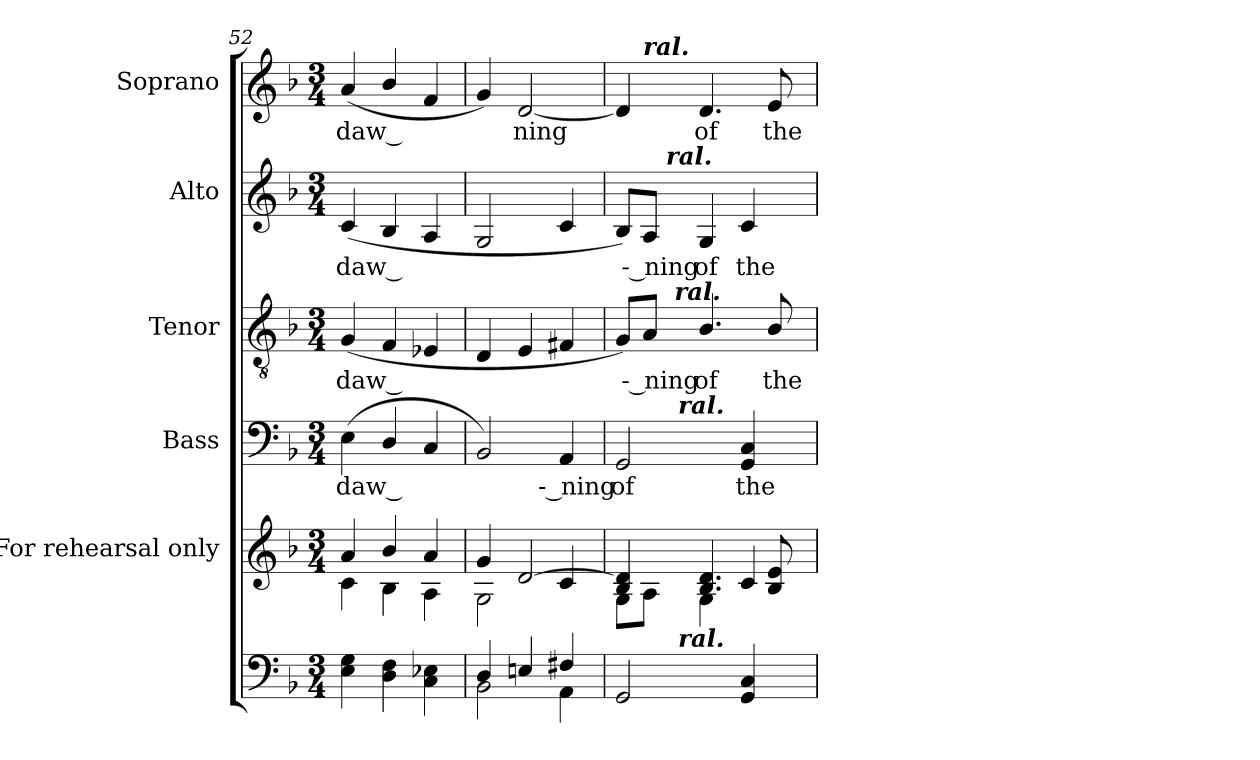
**kern	**kern	**kern	**text	**kern	**text	**kern	**text	**kern	**text
*part6	*part5	*part4	*part4	*part3	*part3	*part2	*part2	*part1	*part1
*staff6	*staff5	*staff4	*staff4	*staff3	*staff3	*staff2	*staff2	*staff1	*staff1
*	*I"For  rehearsal  only	*I"Bass	*	*I"Tenor	*	*I"Alto	*	*I"Soprano	*
*	*	*I'B	*	*I'T	*	*I'A	*	*I'S	*
*clefF4	*clefG2	*clefF4	*	*clefGv2	*	*clefG2	*	*clefG2	*
*	*	*	*	*ITrd7c12	*	*	*	*	*
*k[b-]	*k[b-]	*k[b-]	*	*k[b-]	*	*k[b-]	*	*k[b-]	*
*F:	*F:	*F:	*	*F:	*	*F:	*	*F:	*
*M3/4	*M3/4	*M3/4	*	*M3/4	*	*M3/4	*	*M3/4	*
=52	=52	=52	=52	=52	=52	=52	=52	=52	=52
*	*^	*	*	*	*	*	*	*	*
!	!	!	!	!LO:LY:b:color=#000000	!	!	!	!	!	!
!	!	!	!	!	!	!LO:LY:b:color=#000000	!	!	!	!
!	!	!	!	!	!	!	!	!LO:LY:b:color=#000000	!	!
!	!	!	!	!	!	!	!	!	!	!LO:LY:b:color=#000000
4Ei\ 4Gi	4ai/	4ci\	(4Ei\	daw --	(4GGi/	daw --	(4ci/	daw --	(4ai/	daw --
4Di\ 4Fi	4b-i/	4B-i\	4Di/	.	4FFi/	.	4B-i/	.	4b-i/	.
!	!	!	!	!	!	!	!	!	!	!LO:LY:b:color=#000000
4Ci\ 4E-Xi	4ai/	4Ai\	4Ci/	.	4EE-Xi/	.	4Ai/	.	4fi/	--
=53	=53	=53	=53	=53	=53	=53	=53	=53	=53	=53
*^	*	*	*	*	*	*	*	*	*	*
4Di/	2BB-i\	4gi/	2Gi\	2BB-i/)	.	4DDi/	.	2Gi/	.	4gi/)	.
!	!	!	!	!	!	!	!	!	!	!	!LO:LY:b:color=#000000
4Eni/	.	[2di/	.	.	.	4EEi/	.	.	.	[2di/	- ning
!	!	!	!	!	!LO:LY:b:color=#000000	!	!	!	!	!	!
4F#Xi/	4AAi\	.	4ci/	4AAi/	-- ning	4FF#Xi/	.	4ci/	.	.	.
=54	=54	=54	=54	=54	=54	=54	=54	=54	=54	=54	=54
!	!	!	!	!	!LO:LY:b:color=#000000	!	!	!	!	!	!
*	*	*	*^	*^	*	*^	*	*^	*	*^	*
2.ryy	2GGi/	4B-i/ 4di]	8Gi\L	8ryy	2GGi/	8ryy	of	8GGi/L)	8ryy	.	8B-i/L)	8ryy	.	4di/]	8ryy	.
!	!	!	!	!	!	!	!	!	!	!LO:LY:b:color=#000000	!	!	!	!	!	!
!	!	!	!	!	!	!	!	!	!	!	!	!	!	!	!LO:TX:a:Bi:t=ral.	!
!	!	!	!	!	!	!	!	!	!	!	!	!	!LO:LY:b:color=#000000	!	!	!
.	.	.	8Ai\J	32ryy	.	32ryy	.	8AAi/J	32ryy	-- ning	8Ai/J	32.ryy	-- ning	.	2ryy	.
.	.	.	.	64ryy	.	64ryy	.	.	64ryy	.	.	.	.	.	.	.
!	!	!	!	!	!	!	!	!	!	!	!	!LO:TX:a:Bi:t=ral.	!	!	!	!
.	.	.	.	128...ryy	.	128...ryy	.	.	128ryy	.	.	2ryy	.	.	.	.
.	.	.	.	.	.	.	.	.	512.ryy	.	.	.	.	.	.	.
!	!	!	!	!	!	!	!	!	!LO:TX:a:Bi:t=ral.	!	!	!	!	!	!	!
.	.	.	.	.	.	.	.	.	2ryy	.	.	.	.	.	.	.
!	!	!	!	!	!	!LO:TX:a:Bi:t=ral.	!	!	!	!	!	!	!	!	!	!
!	!	!	!	!LO:TX:b:Bi:t=ral.	!	!	!	!	!	!	!	!	!	!	!	!
.	.	.	.	2ryy	.	2ryy	.	.	.	.	.	.	.	.	.	.
!	!	!	!	!	!	!	!	!	!	!LO:LY:b:color=#000000	!	!	!	!	!	!
!	!	!	!	!	!	!	!	!	!	!	!	!	!LO:LY:b:color=#000000	!	!	!
!	!	!	!	!	!	!	!	!	!	!	!	!	!	!	!	!LO:LY:b:color=#000000
.	.	4.B-i/ 4.di	4Gi\	.	.	.	.	4.BB-i/	.	of	4Gi/	.	of	4.di/	.	of
!	!	!	!	!	!	!	!LO:LY:b:color=#000000	!	!	!	!	!	!	!	!	!
!	!	!	!	!	!	!	!	!	!	!	!	!	!LO:LY:b:color=#000000	!	!	!
.	4GGi/ 4Ci	.	4ci/	.	4GGi/ 4Ci	.	the	.	.	.	4ci/	.	the	.	.	.
!	!	!	!	!	!	!	!	!	!	!LO:LY:b:color=#000000	!	!	!	!	!	!
!	!	!	!	!	!	!	!	!	!	!	!	!	!	!	!	!LO:LY:b:color=#000000
.	.	8B-i/ 8ei	.	.	.	.	.	8BB-i/	.	the	.	.	.	8ei/	8ryy	the
.	.	.	.	.	.	.	.	.	.	.	.	16ryy	.	.	.	.
.	.	.	.	.	.	.	.	.	16ryy	.	.	.	.	.	.	.
.	.	.	.	16ryy	.	16ryy	.	.	.	.	.	.	.	.	.	.
.	.	.	.	.	.	.	.	.	.	.	.	64ryy	.	.	.	.
.	.	.	.	.	.	.	.	.	256ryy	.	.	.	.	.	.	.
.	.	.	.	1024ryy	.	1024ryy	.	.	1024ryy	.	.	.	.	.	.	.
*v	*v	*	*	*	*v	*v	*	*v	*v	*	*v	*v	*	*v	*v	*
*	*v	*v	*v	*	*	*	*	*	*	*	*
=	=	=	=	=	=	=	=	=	=
*-	*-	*-	*-	*-	*-	*-	*-	*-	*-
